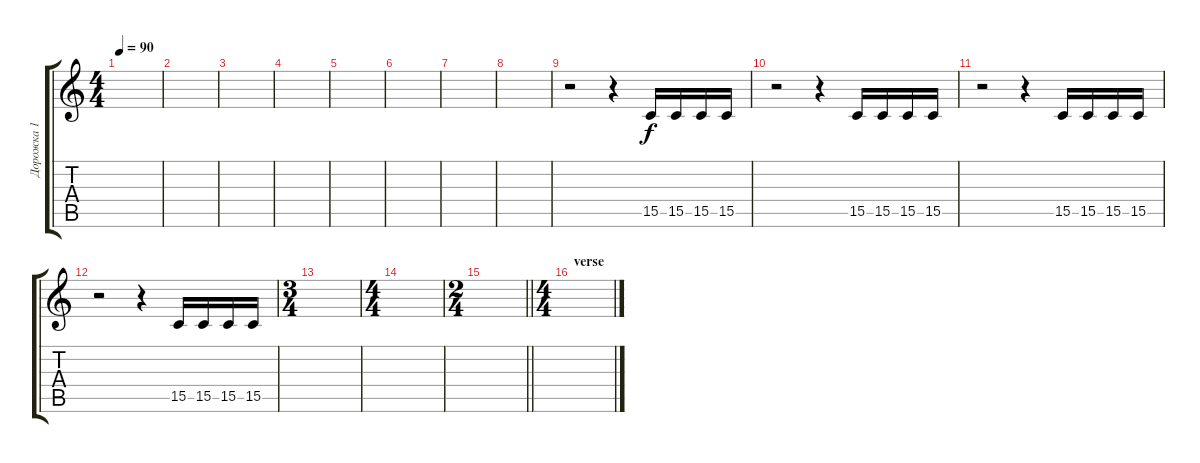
\track ("Дорожка 1" "Дорожка 1") {instrument pad1newage}
\staff {score tabs}
\tuning (E4 B3 G3 D3 A2 E2) {hide}
\ts (4 4)
\tempo 90
\clef g2
\ks c
|
|
|
|
|
|
|
|
r.2 r.4 15.5.16 15.5.16 15.5.16 15.5.16 |
r.2 r.4 15.5.16 15.5.16 15.5.16 15.5.16 |
r.2 r.4 15.5.16 15.5.16 15.5.16 15.5.16 |
r.2 r.4 15.5.16 15.5.16 15.5.16 15.5.16 |
\ts (3 4)
|
\ts (4 4)
|
\ts (2 4)
\barLineRight lightlight
|
\ts (4 4)
\section ("" "verse")
